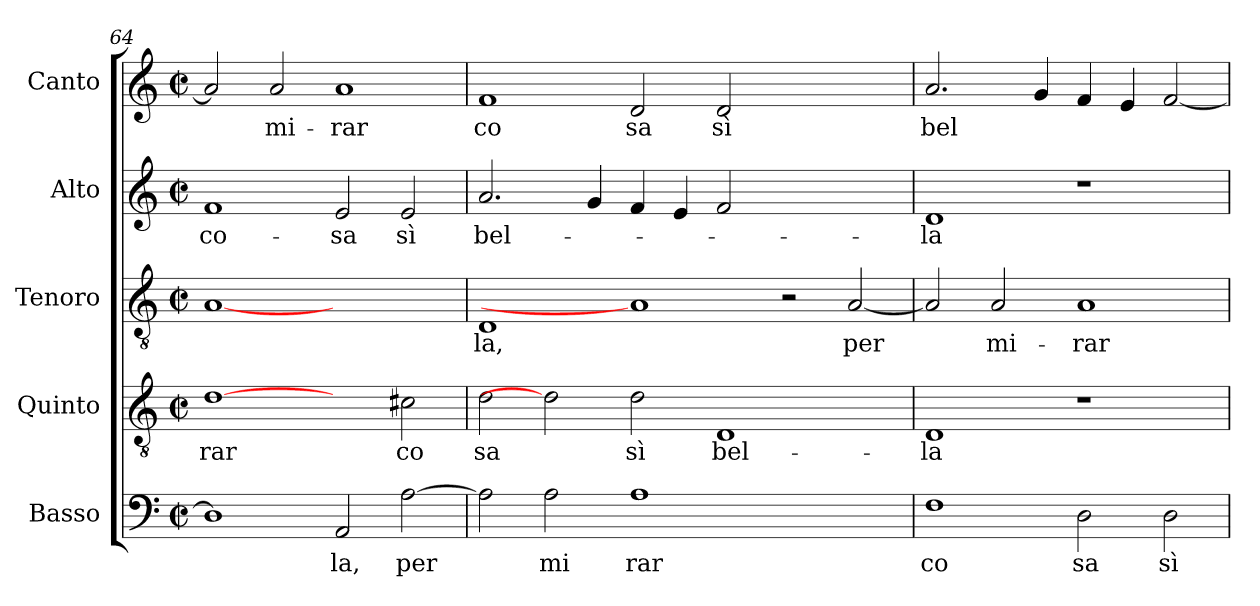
**kern	**text	**kern	**text	**kern	**text	**kern	**text	**kern	**text
*part5	*part5	*part4	*part4	*part3	*part3	*part2	*part2	*part1	*part1
*staff5	*staff5	*staff4	*staff4	*staff3	*staff3	*staff2	*staff2	*staff1	*staff1
*I"Basso	*	*I"Quinto	*	*I"Tenoro	*	*I"Alto	*	*I"Canto	*
*clefF4	*	*clefGv2	*	*clefGv2	*	*clefG2	*	*clefG2	*
*k[]	*	*	*	*k[]	*	*	*	*	*
*C:	*	*	*	*C:	*	*	*	*	*
*M2/2	*	*M2/2	*	*M2/2	*	*M2/2	*	*M2/2	*
*met(c|)	*	*met(c|)	*	*met(c|)	*	*met(c|)	*	*met(c|)	*
=64	=64	=64	=64	=64	=64	=64	=64	=64	=64
!	!	!	!LO:LY:b:cj	!	!	!	!LO:LY:b:cj	!	!
1D]	.	[1d	rar	[1A	.	1f	co-	2a/]	.
!	!	!	!	!	!	!	!	!	!LO:LY:b:cj
.	.	.	.	.	.	.	.	2a/	mi-
!	!LO:LY:b:cj	!	!	!	!	!	!LO:LY:b:cj	!	!LO:LY:b:cj
2AA/	-la,	2ryy	.	1ryy	.	2e/	-sa	1a	-rar
!	!LO:LY:b	!	!LO:LY:b:cj	!	!	!	!LO:LY:b:cj	!	!
[>2A\	per	2c#X\	co	.	.	2e/	sì	.	.
!!LO:LB:g=z
=65	=65	=65	=65	=65	=65	=65	=65	=65	=65
!	!	!	!LO:LY:b:cj	!	!LO:LY:b:cj	!	!LO:LY:b	!	!LO:LY:b:cj
2A\]	.	2d\	sa	1D	la,	2.a/	bel-	1f	co
!	!LO:LY:b:cj	!	!	!	!	!	!	!	!
2A\	mi	2d]	.	.	.	.	.	.	.
.	.	.	.	.	.	4g/	.	.	.
!	!LO:LY:b:cj	!	!LO:LY:b:cj	!	!	!	!	!	!LO:LY:b:cj
1A	rar	2d\	sì	1A]	.	4f/	.	2d/	sa
.	.	.	.	.	.	4e/	.	.	.
!	!	!	!LO:LY:b:cj	!	!	!	!	!	!LO:LY:b:cj
.	.	1D	bel-	.	.	2f/	.	2d/	sì
1ryy	.	.	.	2r	.	1ryy	.	1ryy	.
!	!	!	!	!	!LO:LY:b	!	!	!	!
.	.	2ryy	.	[<2A/	per	.	.	.	.
=66	=66	=66	=66	=66	=66	=66	=66	=66	=66
!	!LO:LY:b:cj	!	!LO:LY:b:cj	!	!	!	!LO:LY:b:cj	!	!LO:LY:b
1F	co	1D	-la	2A/]	.	1d	-la	2.a/	bel
!	!	!	!	!	!LO:LY:b:cj	!	!	!	!
.	.	.	.	2A/	mi-	.	.	.	.
.	.	.	.	.	.	.	.	4g/	.
!	!LO:LY:b:cj	!	!	!	!LO:LY:b:cj	!	!	!	!
2D\	sa	1r	.	1A	-rar	1r	.	4f/	.
.	.	.	.	.	.	.	.	4e/	.
!	!LO:LY:b:cj	!	!	!	!	!	!	!	!
2D\	sì	.	.	.	.	.	.	[<2f/	.
=	=	=	=	=	=	=	=	=	=
*-	*-	*-	*-	*-	*-	*-	*-	*-	*-
